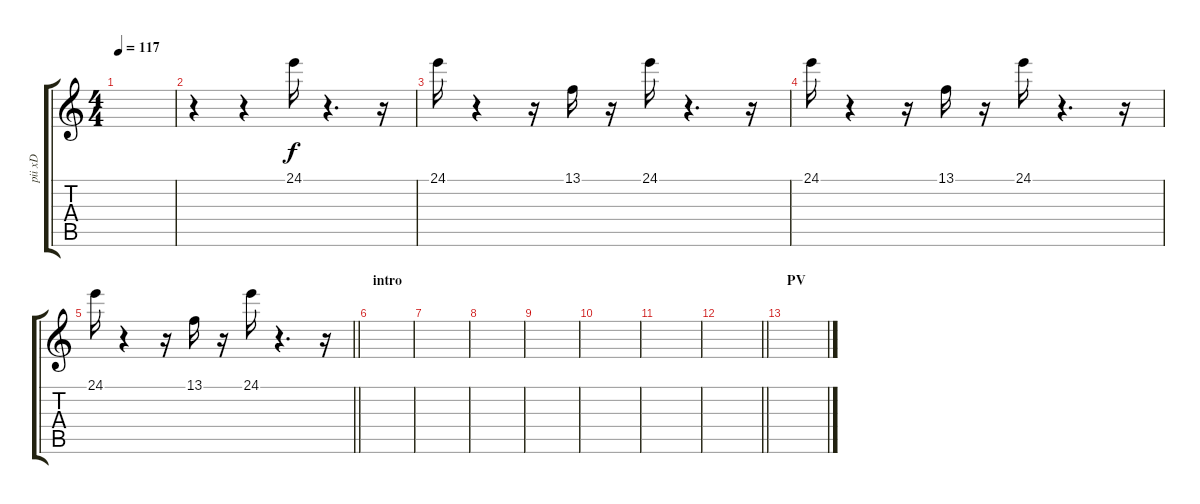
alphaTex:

\track ("pii xD" "pii xD") {instrument recorder}
\staff {score tabs}
\tuning (E4 B3 G3 D3 A2 E2) {hide}
\ts (4 4)
\tempo 117
\clef g2
\ks c
|
r.4 r.4 24.1.16 r.4{d} r.16 |
24.1.16 r.4 r.16 13.1.16{instrument telephonering} r.16 24.1.16{instrument recorder} r.4{d} r.16 |
24.1.16 r.4 r.16 13.1.16{instrument telephonering} r.16 24.1.16{instrument recorder} r.4{d} r.16 |
\barLineRight lightlight
24.1.16 r.4 r.16 13.1.16{instrument telephonering} r.16 24.1.16{instrument recorder} r.4{d} r.16 |
\section ("" "intro")
|
|
|
|
|
|
\barLineRight lightlight
|
\section ("" "PV")
